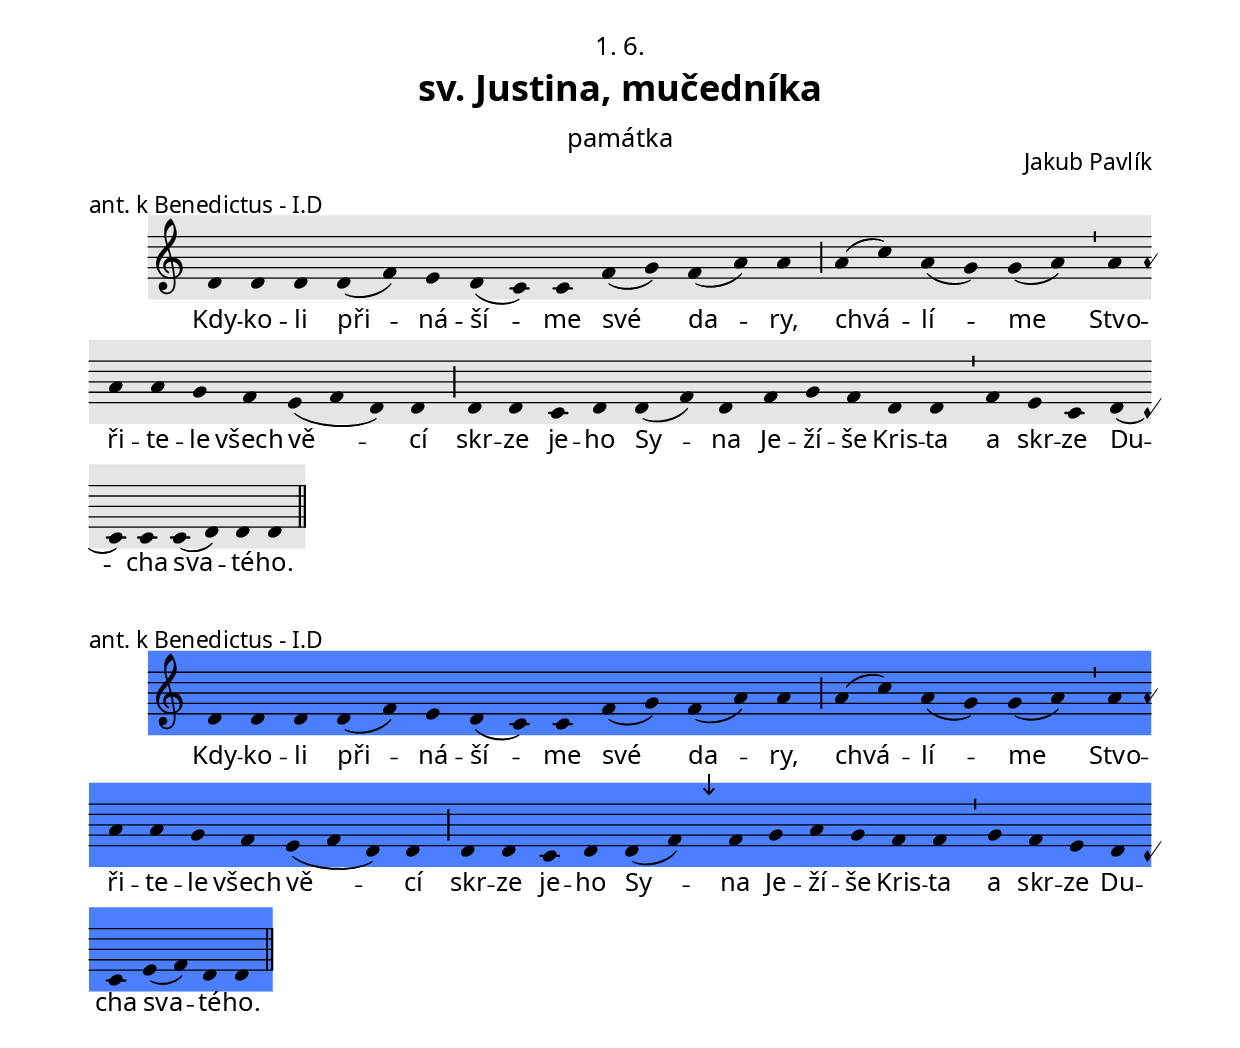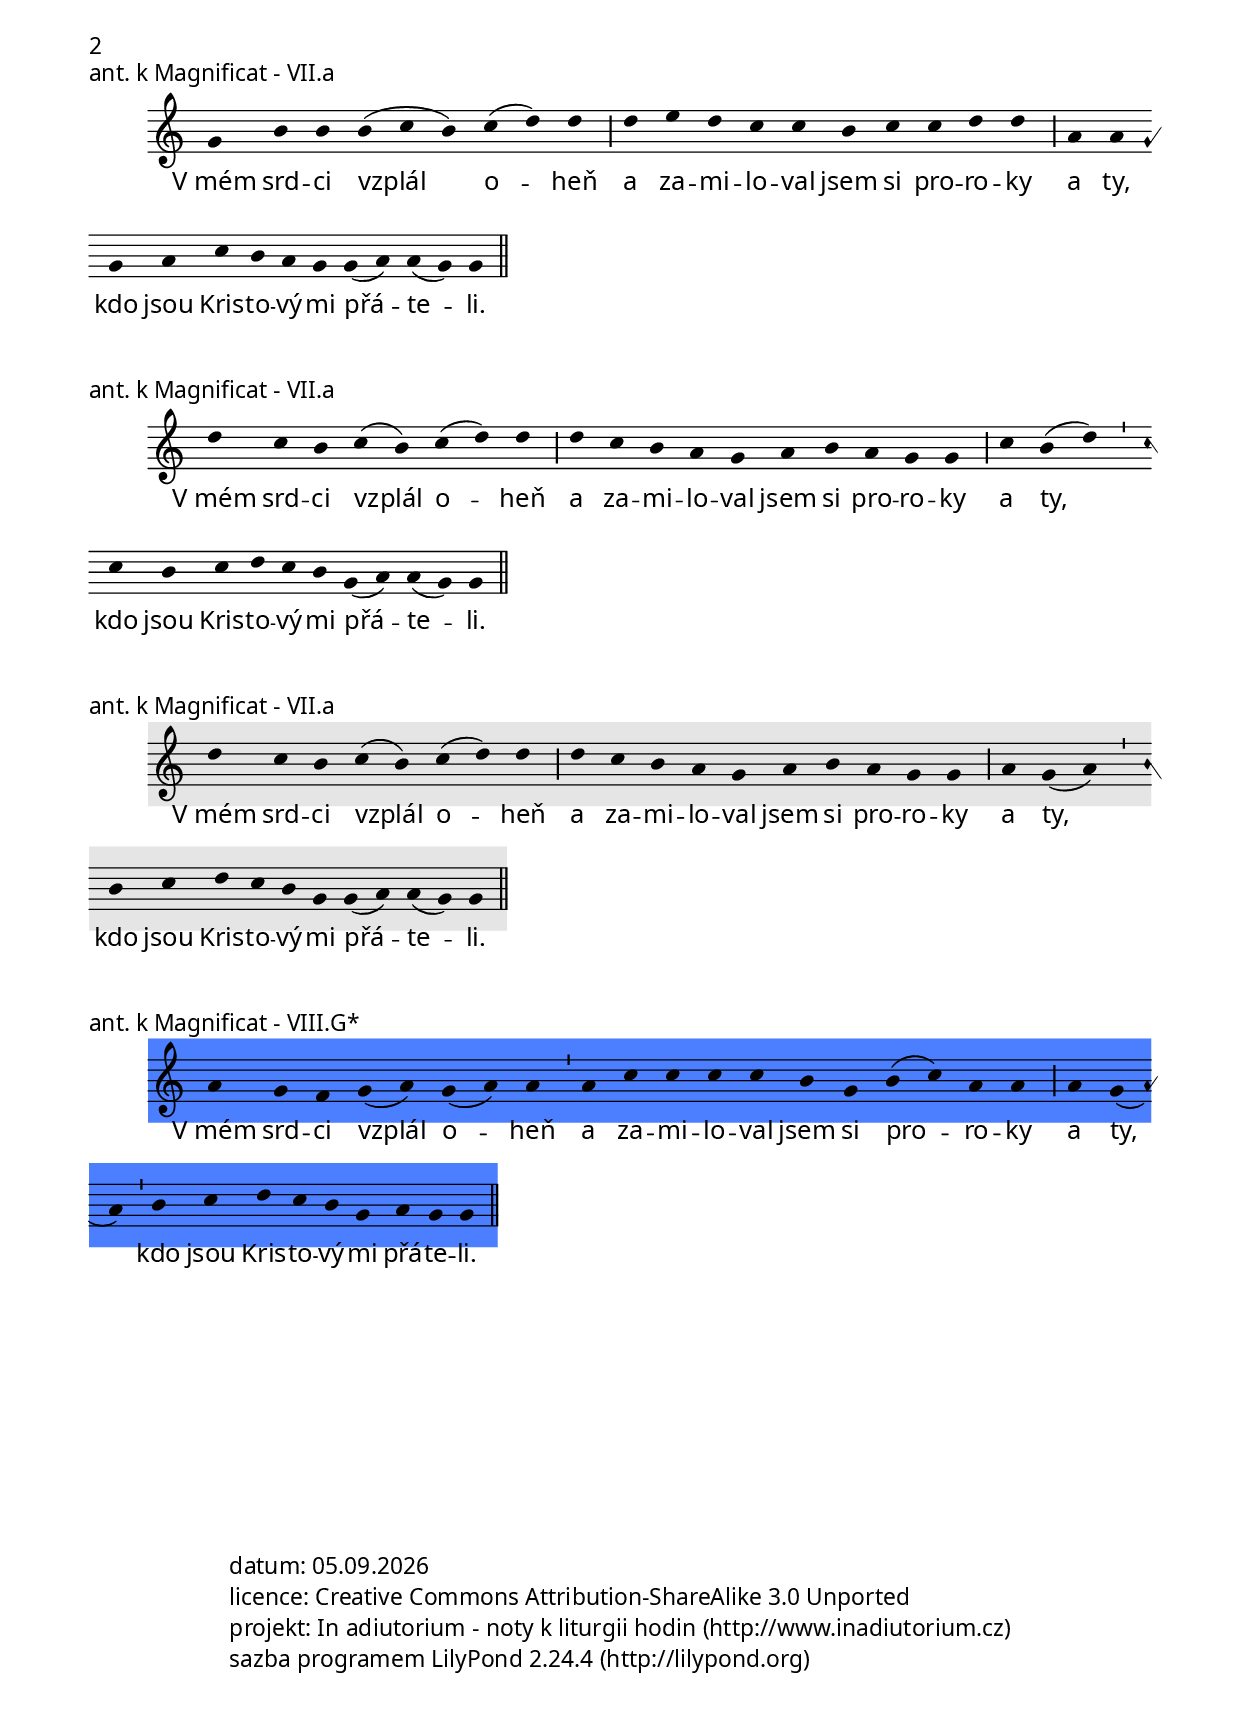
\version "2.19.16"

\include "../spolecne.ly"

\header {
  title = \markup\titleSvatek
            "sv. Justina, mučedníka"
            "památka"
            "1. 6."
  composer = "Jakub Pavlík"
}

\score {
  \relative c' {
    \zvyraznovacSedy
    \choralniRezim
    d4 d d d( f) e d( c) c f( g) f( a) a \barMaior
    a( c) a( g) g( a) \barMin a a a g f e( f d) d \barMaior
    d d c d d( f) d f g f d d \barMin
    f e c d( c) c c( d) d d \barFinalis
  }
  \addlyrics {
    Kdy -- ko -- li při -- ná -- ší -- me své da -- ry,
    chvá -- lí -- me Stvo -- ři -- te -- le všech vě -- cí
    skr -- ze je -- ho Sy -- na Je -- ží -- še Kris -- ta
    a skr -- ze Du -- cha sva -- té -- ho.
  }
  \header {
    quid = "ant. k Benedictus"
    modus = "I"
    differentia = "D"
    psalmus = ""
    id = "aben"
    piece = \markup {\sestavTitulekBezZalmu}
  }
}

\score {
  \relative c' {
    \zvyraznovacModry
    \choralniRezim
    d4 d d d( f) e d( c) c f( g) f( a) a \barMaior
    a( c) a( g) g( a) \barMin
    a a a g f e( f d) d \barMaior
    d d c d d( f) \mark\sipka f g a g f f \barMin
    g f e d c e( f) d d \barFinalis
  }
  \addlyrics {
    Kdy -- ko -- li při -- ná -- ší -- me své da -- ry,
    chvá -- lí -- me
    Stvo -- ři -- te -- le všech vě -- cí
    skr -- ze je -- ho Sy -- na Je -- ží -- še Kris -- ta
    a skr -- ze Du -- cha sva -- té -- ho.
  }
  \header {
    quid = "ant. k Benedictus"
    modus = "I"
    differentia = "D"
    psalmus = ""
    id = "aben"
    piece = \markup {\sestavTitulekBezZalmu}
  }
}

\pageBreak

\score {
  \relative c'' {
    \choralniRezim
    g4 b b b( c b) c( d) d \barMaior
    d e d c c b c c d d \barMaior
    a a g a c b a g g( a) a( g) g \barFinalis
  }
  \addlyrics {
    V_mém srd -- ci vzplál o -- heň
    a za -- mi -- lo -- val jsem si pro -- ro -- ky
    a ty, kdo jsou Kris -- to -- vý -- mi přá -- te -- li.
  }
  \header {
    quid = "ant. k Magnificat"
    modus = "VII"
    differentia = "a"
    psalmus = ""
    id = "amag"
    piece = \markup {\sestavTitulekBezZalmu}
  }
}

\score {
  \relative c'' {
    \choralniRezim
    d4 c b c( b) c( d) d \barMaior
    d c b a g a b a g g \barMaior
    c b( d) \barMin c b c d c b g( a) a( g) g \barFinalis
  }
  \addlyrics {
    V_mém srd -- ci vzplál o -- heň
    a za -- mi -- lo -- val jsem si pro -- ro -- ky
    a ty, kdo jsou Kris -- to -- vý -- mi přá -- te -- li.
  }
  \header {
    quid = "ant. k Magnificat"
    modus = "VII"
    differentia = "a"
    psalmus = ""
    id = "amag"
    piece = \markup {\sestavTitulekBezZalmu}
  }
}

\score {
  \relative c'' {
    \zvyraznovacSedy
    \choralniRezim
    d4 c b c( b) c( d) d \barMaior
    d c b a g a b a g g \barMaior
    a g( a) \barMin b c d c b g g( a) a( g) g \barFinalis
  }
  \addlyrics {
    V_mém srd -- ci vzplál o -- heň
    a za -- mi -- lo -- val jsem si pro -- ro -- ky
    a ty, kdo jsou Kris -- to -- vý -- mi přá -- te -- li.
  }
  \header {
    quid = "ant. k Magnificat"
    modus = "VII"
    differentia = "a"
    psalmus = ""
    id = "amag"
    piece = \markup {\sestavTitulekBezZalmu}
  }
}

\score {
  \relative c'' {
    \zvyraznovacModry
    \choralniRezim
    a4 g f g( a) g( a) a \barMin
    a c c c c b g b( c) a a \barMaior
    a g( a) \barMin
    b c d c b g a g g \barFinalis
  }
  \addlyrics {
    V_mém srd -- ci vzplál o -- heň
    a za -- mi -- lo -- val jsem si pro -- ro -- ky
    a ty,
    kdo jsou Kris -- to -- vý -- mi přá -- te -- li.
  }
  \header {
    quid = "ant. k Magnificat"
    modus = "VIII"
    differentia = "G*"
    psalmus = ""
    id = "amag"
    piece = \markup {\sestavTitulekBezZalmu}
  }
}
